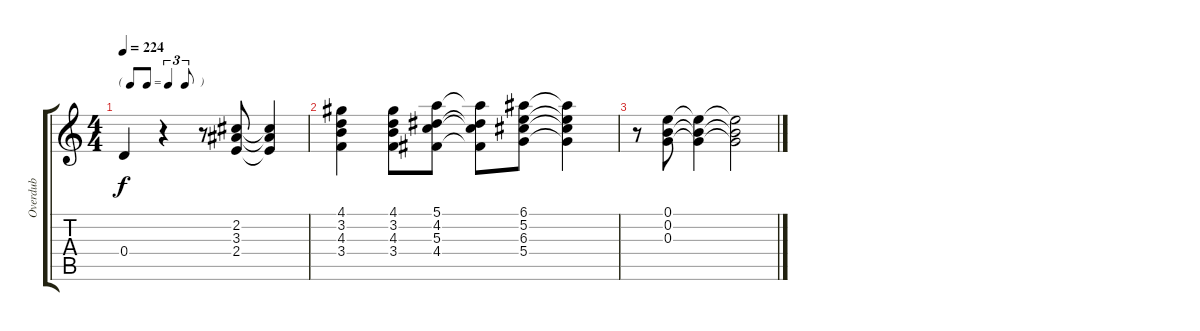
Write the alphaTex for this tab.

\track ("Overdub" "Overdub") {instrument electricbasspick}
\staff {score tabs}
\tuning (E4 B3 G3 D3 A2 E2) {hide}
\ts (4 4)
\tf triplet8th
\tempo 224
\clef g2
\ks c
0.4.4{dy f} r.4 r.8 (2.2 3.3 2.4).8 (2.2{t} 3.3{t} 2.4{t}).4 |
(4.1 3.2 4.3 3.4).4 (4.1 3.2 4.3 3.4).8 (5.1 4.2 5.3 4.4).8 (5.1{t} 4.2{t} 5.3{t} 4.4{t}).8 (6.1 5.2 6.3 5.4).8 (6.1{t} 5.2{t} 6.3{t} 5.4{t}).4 |
r.8 (0.1 0.2 0.3).8 (0.1{t} 0.2{t} 0.3{t}).4 (0.1{t} 0.2{t} 0.3{t}).2
